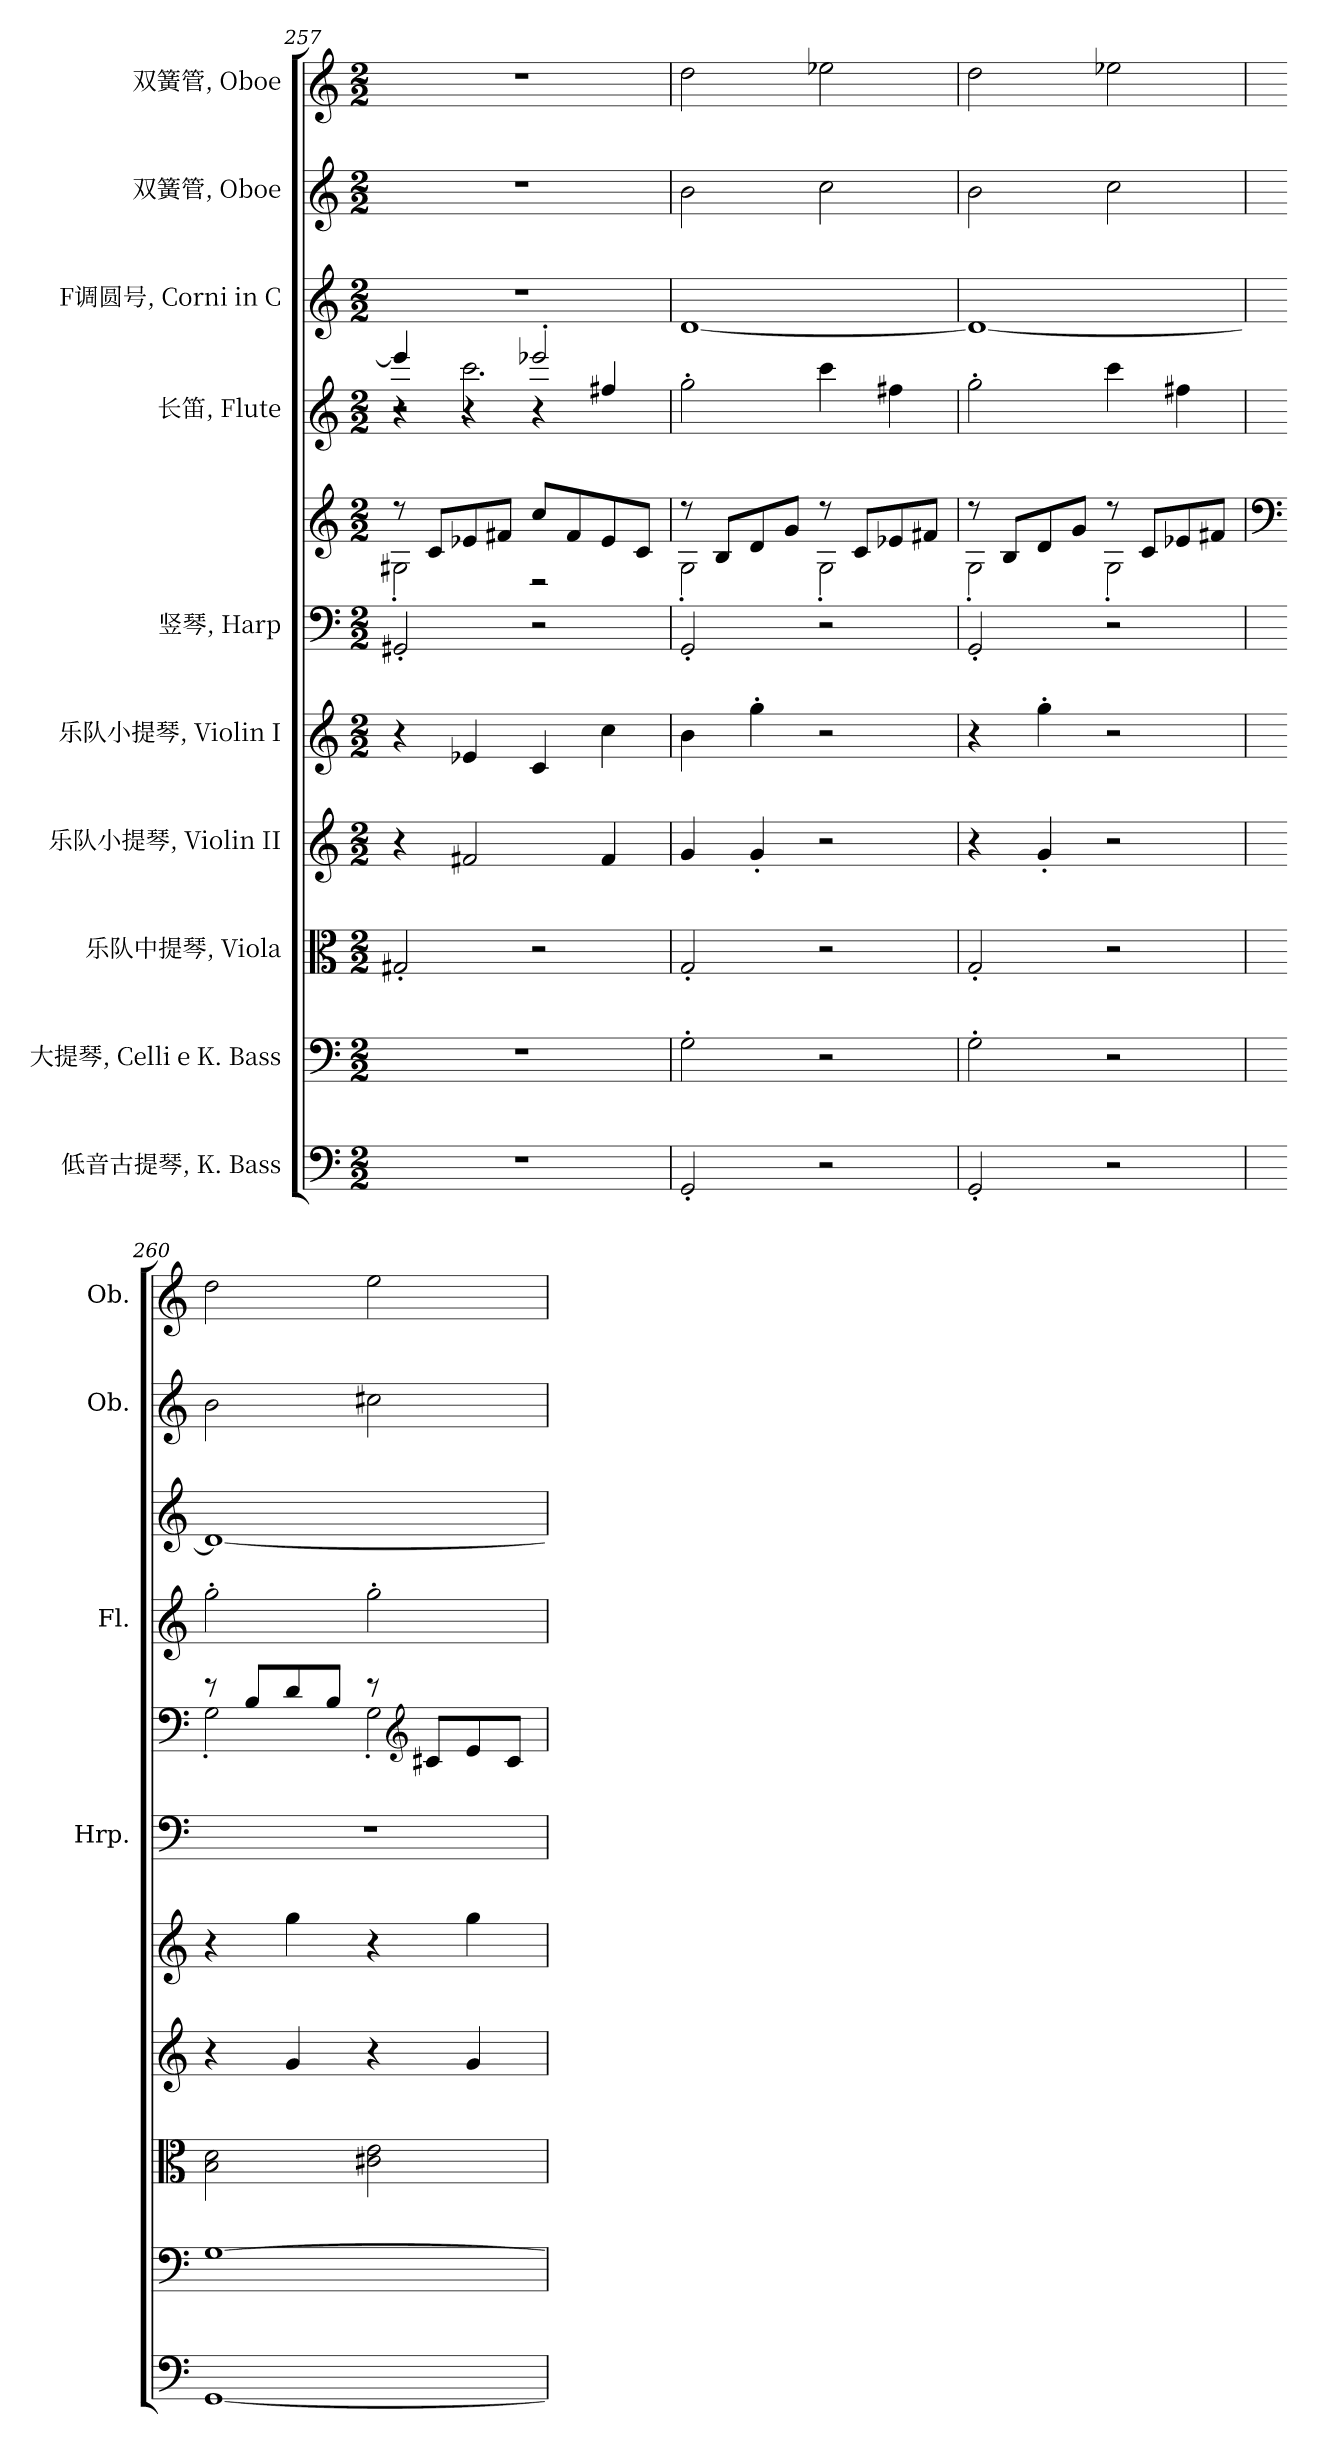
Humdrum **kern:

**kern	**kern	**kern	**kern	**kern	**kern	**kern	**kern	**kern	**kern	**kern
*part10	*part9	*part8	*part7	*part6	*part5	*part5	*part4	*part3	*part2	*part1
*staff11	*staff10	*staff9	*staff8	*staff7	*staff6	*staff5	*staff4	*staff3	*staff2	*staff1
*I"低音古提琴, K. Bass	*I"大提琴, Celli e K. Bass	*I"乐队中提琴, Viola	*I"乐队小提琴, Violin II	*I"乐队小提琴, Violin I	*I"竖琴, Harp	*	*I"长笛, Flute	*I"F调圆号, Corni in C	*I"双簧管, Oboe	*I"双簧管, Oboe
*	*	*	*	*	*I'Hrp.	*	*I'Fl.	*	*I'Ob.	*I'Ob.
!!LO:PB:g=z
*clefF4	*clefF4	*clefC3	*clefG2	*clefG2	*clefF4	*clefG2	*clefG2	*clefG2	*clefG2	*clefG2
*	*	*	*	*	*	*	*	*ITrd4c7	*	*
*k[]	*k[]	*k[]	*k[]	*k[]	*k[]	*k[]	*k[]	*k[b-]	*k[]	*k[]
*M2/2	*M2/2	*M2/2	*M2/2	*M2/2	*M2/2	*M2/2	*M2/2	*M2/2	*M2/2	*M2/2
=257	=257	=257	=257	=257	=257	=257	=257	=257	=257	=257
*	*	*	*	*	*	*^	*^	*	*	*
*	*	*	*	*	*	*	*	*	*^	*	*	*
1r	1r	2G#X'/	4r	4r	2GG#X'/	8r	2G#X'\	2r	4r	4eee-/]	1r	1r	1r
.	.	.	.	.	.	8c/L	.	.	.	.	.	.	.
.	.	.	2f#X/	4e-X/	.	8e-X/	.	.	2.ccc'\	4r	.	.	.
.	.	.	.	.	.	8f#X/J	.	.	.	.	.	.	.
.	.	2r	.	4c/	2r	8cc/L	2r	2eee-X'/	.	4r	.	.	.
.	.	.	.	.	.	8f#/	.	.	.	.	.	.	.
.	.	.	4f#/	4cc\	.	8e-/	.	.	.	4ff#X/	.	.	.
.	.	.	.	.	.	8c/J	.	.	.	.	.	.	.
*	*	*	*	*	*	*	*	*v	*v	*v	*	*	*
=258	=258	=258	=258	=258	=258	=258	=258	=258	=258	=258	=258
2GG'/	2G'\	2G'/	4g/	4b\	2GG'/	8r	2G'\	2gg'\	[1G	2b\	2dd\
.	.	.	.	.	.	8B/L	.	.	.	.	.
.	.	.	4g'/	4gg'\	.	8d/	.	.	.	.	.
.	.	.	.	.	.	8g/J	.	.	.	.	.
2r	2r	2r	2r	2r	2r	8r	2G'\	4ccc\	.	2cc\	2ee-X\
.	.	.	.	.	.	8c/L	.	.	.	.	.
.	.	.	.	.	.	8e-X/	.	4ff#X\	.	.	.
.	.	.	.	.	.	8f#X/J	.	.	.	.	.
=259	=259	=259	=259	=259	=259	=259	=259	=259	=259	=259	=259
2GG'/	2G'\	2G'/	4r	4r	2GG'/	8r	2G'\	2gg'\	1G_	2b\	2dd\
.	.	.	.	.	.	8B/L	.	.	.	.	.
.	.	.	4g'/	4gg'\	.	8d/	.	.	.	.	.
.	.	.	.	.	.	8g/J	.	.	.	.	.
2r	2r	2r	2r	2r	2r	8r	2G'\	4ccc\	.	2cc\	2ee-X\
.	.	.	.	.	.	8c/L	.	.	.	.	.
.	.	.	.	.	.	8e-X/	.	4ff#X\	.	.	.
.	.	.	.	.	.	8f#X/J	.	.	.	.	.
!!LO:PB:g=z
=260	=260	=260	=260	=260	=260	=260	=260	=260	=260	=260	=260
*	*	*	*	*	*	*clefF4	*	*	*	*	*
[1GG	[1G	2B\ 2d\	4r	4r	1r	8r	2G'\	2gg'\	1G_	2b\	2dd\
.	.	.	.	.	.	8B/L	.	.	.	.	.
.	.	.	4g/	4gg\	.	8d/	.	.	.	.	.
.	.	.	.	.	.	8B/J	.	.	.	.	.
.	.	2c#X\ 2e\	4r	4r	.	8r	2G'\	2gg'\	.	2cc#X\	2ee\
*	*	*	*	*	*	*clefG2	*	*	*	*	*
.	.	.	.	.	.	8c#X/L	.	.	.	.	.
.	.	.	4g/	4gg\	.	8e/	.	.	.	.	.
.	.	.	.	.	.	8c#/J	.	.	.	.	.
*	*	*	*	*	*	*v	*v	*	*	*	*
=	=	=	=	=	=	=	=	=	=	=
*-	*-	*-	*-	*-	*-	*-	*-	*-	*-	*-
